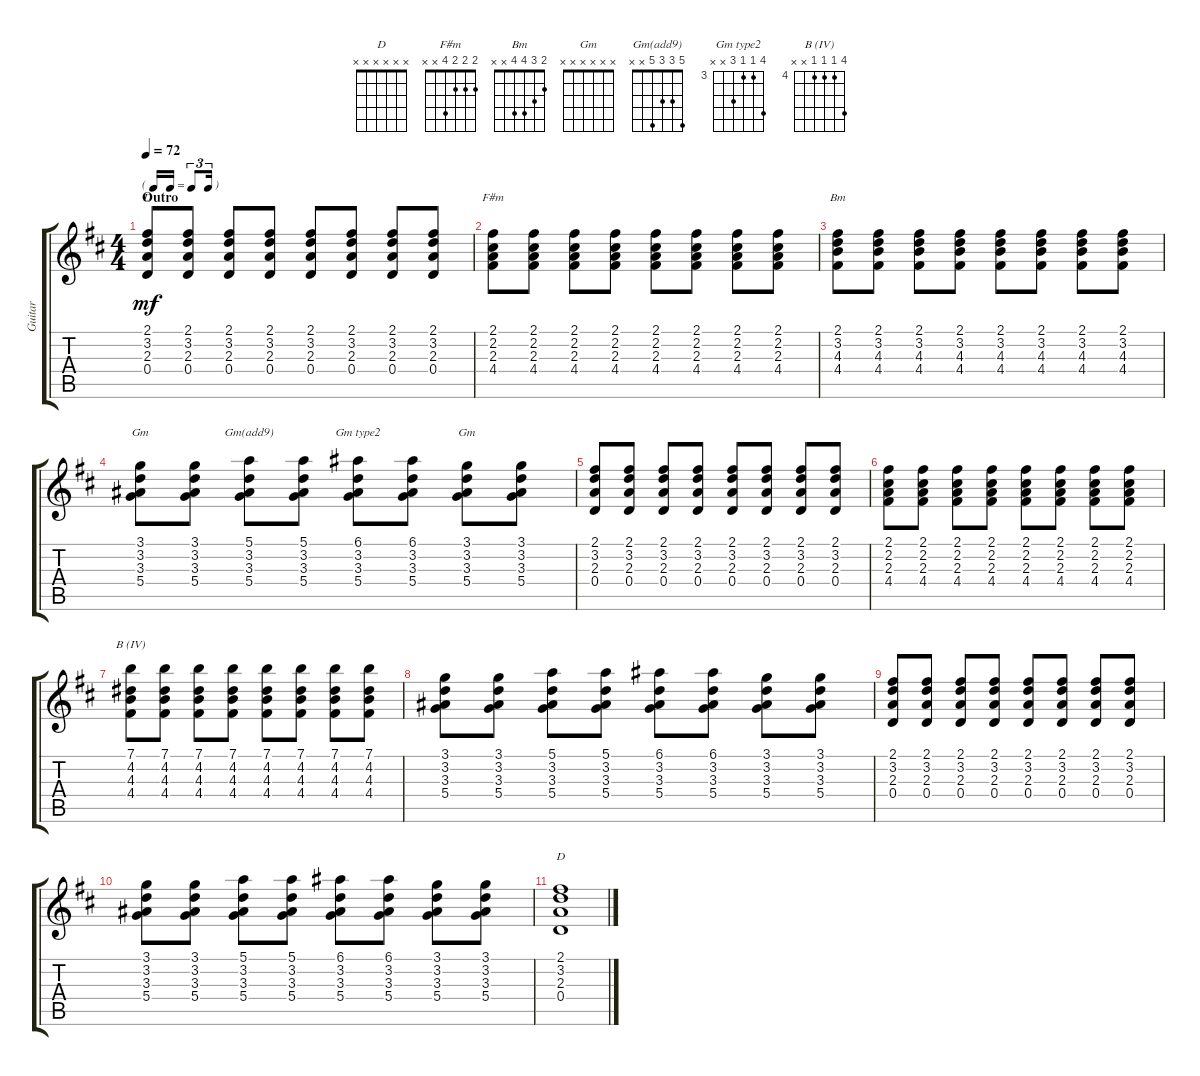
\track ("Guitar" "Guitar") {instrument acousticguitarnylon}
\staff {score tabs}
\tuning (E4 B3 G3 D3 A2 E2) {hide}
\chord ("D" 2 3 2 0 x x)
\chord ("F#m" 2 2 2 4 x x)
\chord ("Bm" 2 3 4 4 x x)
\chord ("Gm" 3 3 3 5 x x)
\chord ("Gm(add9)" 5 3 3 5 x x)
\chord ("Gm type2" 6 3 3 5 x x) {firstfret 3}
\chord ("Gm" x x x x x x)
\chord ("B (IV)" 7 4 4 4 x x) {firstfret 4}
\chord ("D" x x x x x x)
\ts (4 4)
\tf triplet16th
\section ("" "Outro")
\tempo 72
\clef g2
\ks d
(2.1 3.2 2.3 0.4).8{ch "D" dy mf} (2.1 3.2 2.3 0.4).8 (2.1 3.2 2.3 0.4).8 (2.1 3.2 2.3 0.4).8 (2.1 3.2 2.3 0.4).8 (2.1 3.2 2.3 0.4).8 (2.1 3.2 2.3 0.4).8 (2.1 3.2 2.3 0.4).8 |
(2.1 2.2 2.3 4.4).8{ch "F#m"} (2.1 2.2 2.3 4.4).8 (2.1 2.2 2.3 4.4).8 (2.1 2.2 2.3 4.4).8 (2.1 2.2 2.3 4.4).8 (2.1 2.2 2.3 4.4).8 (2.1 2.2 2.3 4.4).8 (2.1 2.2 2.3 4.4).8 |
(2.1 3.2 4.3 4.4).8{ch "Bm"} (2.1 3.2 4.3 4.4).8 (2.1 3.2 4.3 4.4).8 (2.1 3.2 4.3 4.4).8 (2.1 3.2 4.3 4.4).8 (2.1 3.2 4.3 4.4).8 (2.1 3.2 4.3 4.4).8 (2.1 3.2 4.3 4.4).8 |
(3.1 3.2 3.3 5.4).8{ch "Gm"} (3.1 3.2 3.3 5.4).8 (5.1 3.2 3.3 5.4).8{ch "Gm(add9)"} (5.1 3.2 3.3 5.4).8 (6.1 3.2 3.3 5.4).8{ch "Gm type2"} (6.1 3.2 3.3 5.4).8 (3.1 3.2 3.3 5.4).8{ch "Gm"} (3.1 3.2 3.3 5.4).8 |
(2.1 3.2 2.3 0.4).8 (2.1 3.2 2.3 0.4).8 (2.1 3.2 2.3 0.4).8 (2.1 3.2 2.3 0.4).8 (2.1 3.2 2.3 0.4).8 (2.1 3.2 2.3 0.4).8 (2.1 3.2 2.3 0.4).8 (2.1 3.2 2.3 0.4).8 |
(2.1 2.2 2.3 4.4).8 (2.1 2.2 2.3 4.4).8 (2.1 2.2 2.3 4.4).8 (2.1 2.2 2.3 4.4).8 (2.1 2.2 2.3 4.4).8 (2.1 2.2 2.3 4.4).8 (2.1 2.2 2.3 4.4).8 (2.1 2.2 2.3 4.4).8 |
(7.1 4.2 4.3 4.4).8{ch "B (IV)"} (7.1 4.2 4.3 4.4).8 (7.1 4.2 4.3 4.4).8 (7.1 4.2 4.3 4.4).8 (7.1 4.2 4.3 4.4).8 (7.1 4.2 4.3 4.4).8 (7.1 4.2 4.3 4.4).8 (7.1 4.2 4.3 4.4).8 |
(3.1 3.2 3.3 5.4).8 (3.1 3.2 3.3 5.4).8 (5.1 3.2 3.3 5.4).8 (5.1 3.2 3.3 5.4).8 (6.1 3.2 3.3 5.4).8 (6.1 3.2 3.3 5.4).8 (3.1 3.2 3.3 5.4).8 (3.1 3.2 3.3 5.4).8 |
(2.1 3.2 2.3 0.4).8 (2.1 3.2 2.3 0.4).8 (2.1 3.2 2.3 0.4).8 (2.1 3.2 2.3 0.4).8 (2.1 3.2 2.3 0.4).8 (2.1 3.2 2.3 0.4).8 (2.1 3.2 2.3 0.4).8 (2.1 3.2 2.3 0.4).8 |
(3.1 3.2 3.3 5.4).8 (3.1 3.2 3.3 5.4).8 (5.1 3.2 3.3 5.4).8 (5.1 3.2 3.3 5.4).8 (6.1 3.2 3.3 5.4).8 (6.1 3.2 3.3 5.4).8 (3.1 3.2 3.3 5.4).8 (3.1 3.2 3.3 5.4).8 |
(2.1 3.2 2.3 0.4).1{ch "D"}
